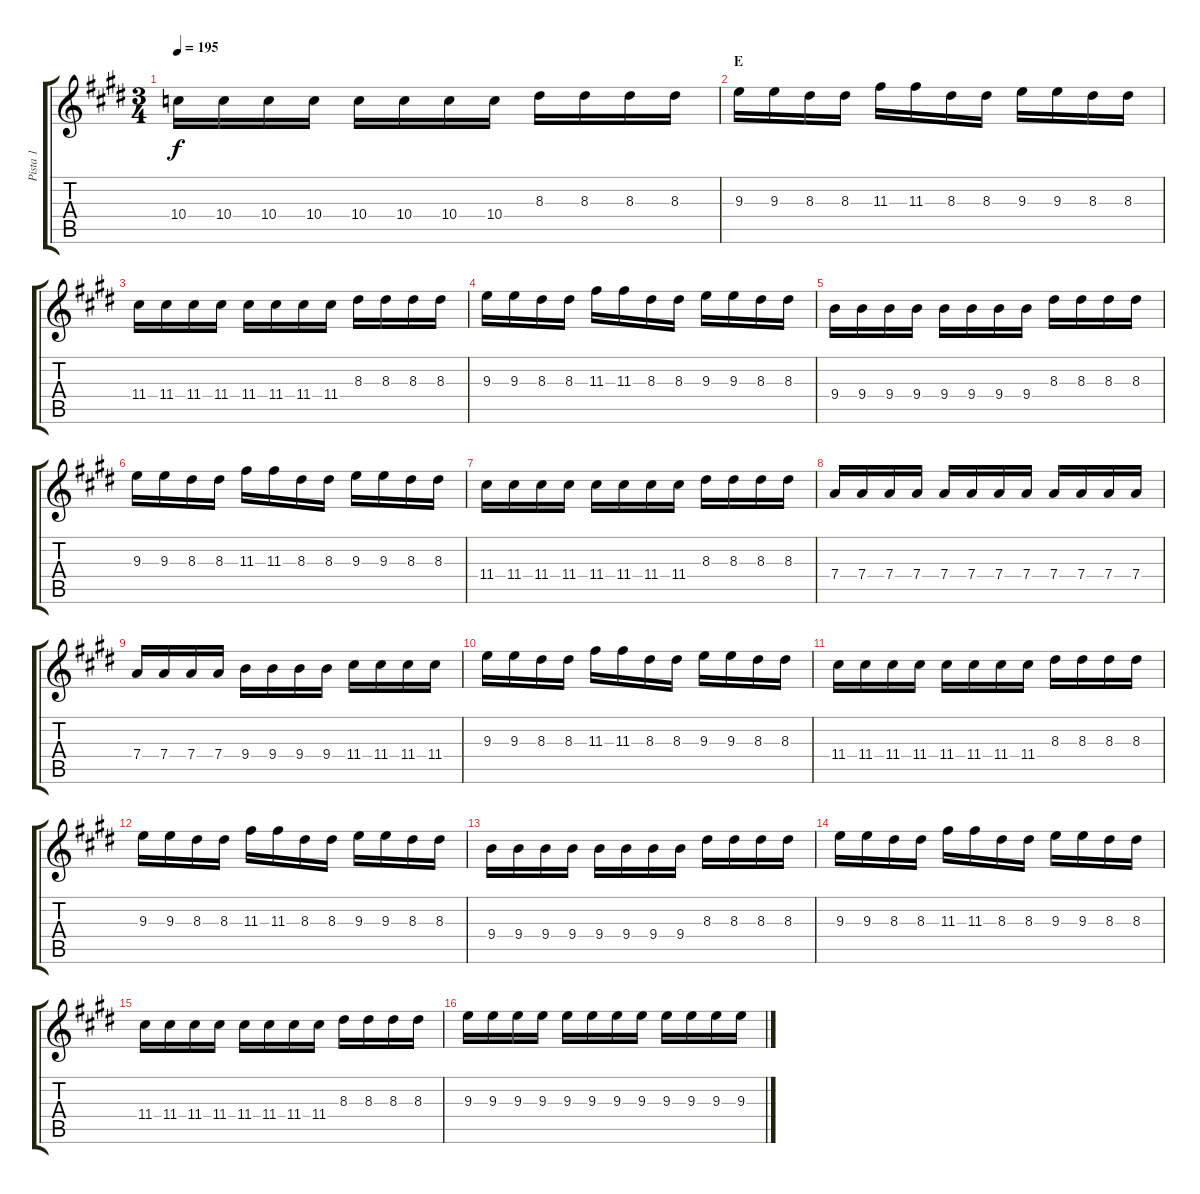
\track ("Pista 1" "Pista 1") {instrument distortionguitar}
\staff {score tabs}
\tuning (E4 B3 G3 D3 A2 E2) {hide}
\ts (3 4)
\tempo 195
\clef g2
\ks e
10.4.16{dy f} 10.4.16 10.4.16 10.4.16 10.4.16 10.4.16 10.4.16 10.4.16 8.3.16 8.3.16 8.3.16 8.3.16 |
\section ("" "E")
9.3.16 9.3.16 8.3.16 8.3.16 11.3.16 11.3.16 8.3.16 8.3.16 9.3.16 9.3.16 8.3.16 8.3.16 |
11.4.16 11.4.16 11.4.16 11.4.16 11.4.16 11.4.16 11.4.16 11.4.16 8.3.16 8.3.16 8.3.16 8.3.16 |
9.3.16 9.3.16 8.3.16 8.3.16 11.3.16 11.3.16 8.3.16 8.3.16 9.3.16 9.3.16 8.3.16 8.3.16 |
9.4.16 9.4.16 9.4.16 9.4.16 9.4.16 9.4.16 9.4.16 9.4.16 8.3.16 8.3.16 8.3.16 8.3.16 |
9.3.16 9.3.16 8.3.16 8.3.16 11.3.16 11.3.16 8.3.16 8.3.16 9.3.16 9.3.16 8.3.16 8.3.16 |
11.4.16 11.4.16 11.4.16 11.4.16 11.4.16 11.4.16 11.4.16 11.4.16 8.3.16 8.3.16 8.3.16 8.3.16 |
7.4.16 7.4.16 7.4.16 7.4.16 7.4.16 7.4.16 7.4.16 7.4.16 7.4.16 7.4.16 7.4.16 7.4.16 |
7.4.16 7.4.16 7.4.16 7.4.16 9.4.16 9.4.16 9.4.16 9.4.16 11.4.16 11.4.16 11.4.16 11.4.16 |
9.3.16 9.3.16 8.3.16 8.3.16 11.3.16 11.3.16 8.3.16 8.3.16 9.3.16 9.3.16 8.3.16 8.3.16 |
11.4.16 11.4.16 11.4.16 11.4.16 11.4.16 11.4.16 11.4.16 11.4.16 8.3.16 8.3.16 8.3.16 8.3.16 |
9.3.16 9.3.16 8.3.16 8.3.16 11.3.16 11.3.16 8.3.16 8.3.16 9.3.16 9.3.16 8.3.16 8.3.16 |
9.4.16 9.4.16 9.4.16 9.4.16 9.4.16 9.4.16 9.4.16 9.4.16 8.3.16 8.3.16 8.3.16 8.3.16 |
9.3.16 9.3.16 8.3.16 8.3.16 11.3.16 11.3.16 8.3.16 8.3.16 9.3.16 9.3.16 8.3.16 8.3.16 |
11.4.16 11.4.16 11.4.16 11.4.16 11.4.16 11.4.16 11.4.16 11.4.16 8.3.16 8.3.16 8.3.16 8.3.16 |
9.3.16 9.3.16 9.3.16 9.3.16 9.3.16 9.3.16 9.3.16 9.3.16 9.3.16 9.3.16 9.3.16 9.3.16
